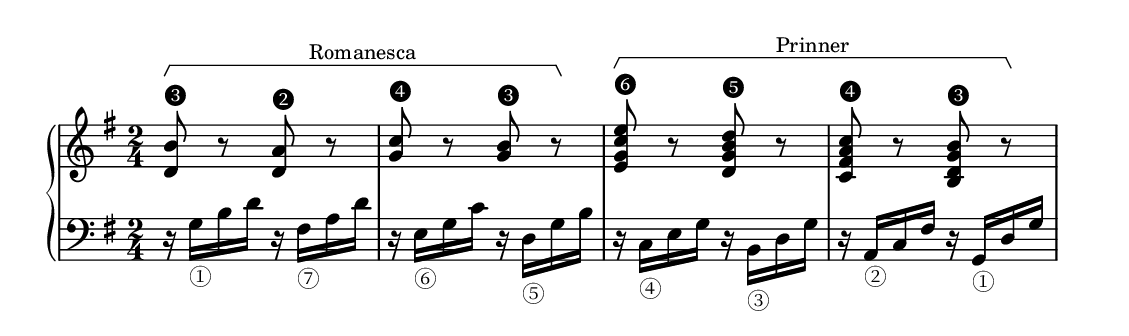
\version "2.22.2"
\include "../../stylesheets/annotation.ly"
\paper {
  page-breaking = #ly:one-line-auto-height-breaking
}

\include "../../stylesheets/typography.ly"
\score {
  \new PianoStaff <<
    \new Staff \relative b' {
      \clef "treble" \time 2/4 \key g \major
      <b d,>8 \romanesca \mmi r <a d,> \mre r |
      <c g>8 \mfa r <b g> \mmi r \stopGroup |
      <e c g e>8 \prinner \mla r <d b g d> \mso r |
      <c a fis c>8 \mfa r <b g d b> \mmi r \stopGroup
    }
    \new Staff \relative g {
      \clef "bass" \time 2/4 \key g \major
      r16 g \bdo b d r fis, \bti a d |
      r16 e, \bla g c r d, \bso g b |
      r16 c, \bfa e g r b, \bmi d g |
      r16 a, \bre c fis r g, \bdo d' g
    }
  >>
}
